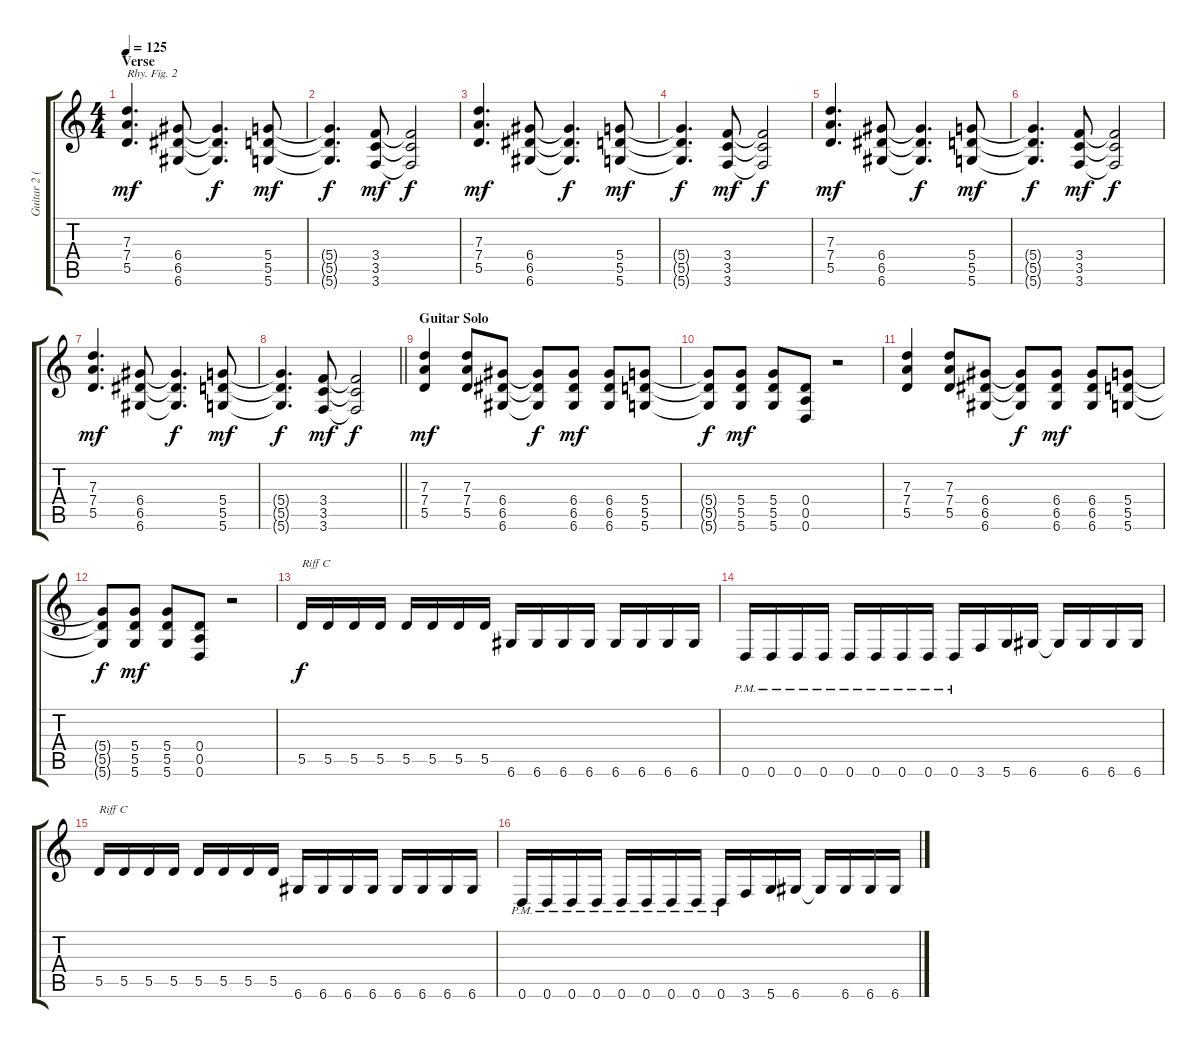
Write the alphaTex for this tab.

\track ("Guitar 2 (elec.)" "Guitar 2 (") {solo instrument distortionguitar}
\staff {score tabs}
\tuning (E4 B3 G3 D3 A2 D2) {hide}
\ts (4 4)
\section ("" "Verse")
\tempo 125
\clef g2
\ks c
(7.3 7.4 5.5).4{d txt "Rhy. Fig. 2" dy mf} (6.4 6.5 6.6).8 (6.4{t} 6.5{t} 6.6{t}).4{d dy f} (5.4 5.5 5.6).8{dy mf} |
(5.4{t} 5.5{t} 5.6{t}).4{d dy f} (3.4 3.5 3.6).8{dy mf} (3.4{t} 3.5{t} 3.6{t}).2{dy f} |
(7.3 7.4 5.5).4{d dy mf} (6.4 6.5 6.6).8 (6.4{t} 6.5{t} 6.6{t}).4{d dy f} (5.4 5.5 5.6).8{dy mf} |
(5.4{t} 5.5{t} 5.6{t}).4{d dy f} (3.4 3.5 3.6).8{dy mf} (3.4{t} 3.5{t} 3.6{t}).2{dy f} |
(7.3 7.4 5.5).4{d dy mf} (6.4 6.5 6.6).8 (6.4{t} 6.5{t} 6.6{t}).4{d dy f} (5.4 5.5 5.6).8{dy mf} |
(5.4{t} 5.5{t} 5.6{t}).4{d dy f} (3.4 3.5 3.6).8{dy mf} (3.4{t} 3.5{t} 3.6{t}).2{dy f} |
(7.3 7.4 5.5).4{d dy mf} (6.4 6.5 6.6).8 (6.4{t} 6.5{t} 6.6{t}).4{d dy f} (5.4 5.5 5.6).8{dy mf} |
\barLineRight lightlight
(5.4{t} 5.5{t} 5.6{t}).4{d dy f} (3.4 3.5 3.6).8{dy mf} (3.4{t} 3.5{t} 3.6{t}).2{dy f} |
\section ("" "Guitar Solo")
(7.3 7.4 5.5).4{dy mf} (7.3 7.4 5.5).8 (6.4 6.5 6.6).8 (6.4{t} 6.5{t} 6.6{t}).8{dy f} (6.4 6.5 6.6).8{dy mf} (6.4 6.5 6.6).8 (5.4 5.5 5.6).8 |
(5.4{t} 5.5{t} 5.6{t}).8{dy f} (5.4 5.5 5.6).8{dy mf} (5.4 5.5 5.6).8 (0.4 0.5 0.6).8 r.2 |
(7.3 7.4 5.5).4 (7.3 7.4 5.5).8 (6.4 6.5 6.6).8 (6.4{t} 6.5{t} 6.6{t}).8{dy f} (6.4 6.5 6.6).8{dy mf} (6.4 6.5 6.6).8 (5.4 5.5 5.6).8 |
(5.4{t} 5.5{t} 5.6{t}).8{dy f} (5.4 5.5 5.6).8{dy mf} (5.4 5.5 5.6).8 (0.4 0.5 0.6).8 r.2 |
5.5.16{txt "Riff C" dy f} 5.5.16 5.5.16 5.5.16 5.5.16 5.5.16 5.5.16 5.5.16 6.6.16 6.6.16 6.6.16 6.6.16 6.6.16 6.6.16 6.6.16 6.6.16 |
0.6{pm}.16 0.6{pm}.16 0.6{pm}.16 0.6{pm}.16 0.6{pm}.16 0.6{pm}.16 0.6{pm}.16 0.6{pm}.16 0.6{pm}.16 3.6.16 5.6.16 6.6.16 6.6{t}.16 6.6.16 6.6.16 6.6.16 |
5.5.16{txt "Riff C"} 5.5.16 5.5.16 5.5.16 5.5.16 5.5.16 5.5.16 5.5.16 6.6.16 6.6.16 6.6.16 6.6.16 6.6.16 6.6.16 6.6.16 6.6.16 |
0.6{pm}.16 0.6{pm}.16 0.6{pm}.16 0.6{pm}.16 0.6{pm}.16 0.6{pm}.16 0.6{pm}.16 0.6{pm}.16 0.6{pm}.16 3.6.16 5.6.16 6.6.16 6.6{t}.16 6.6.16 6.6.16 6.6.16
